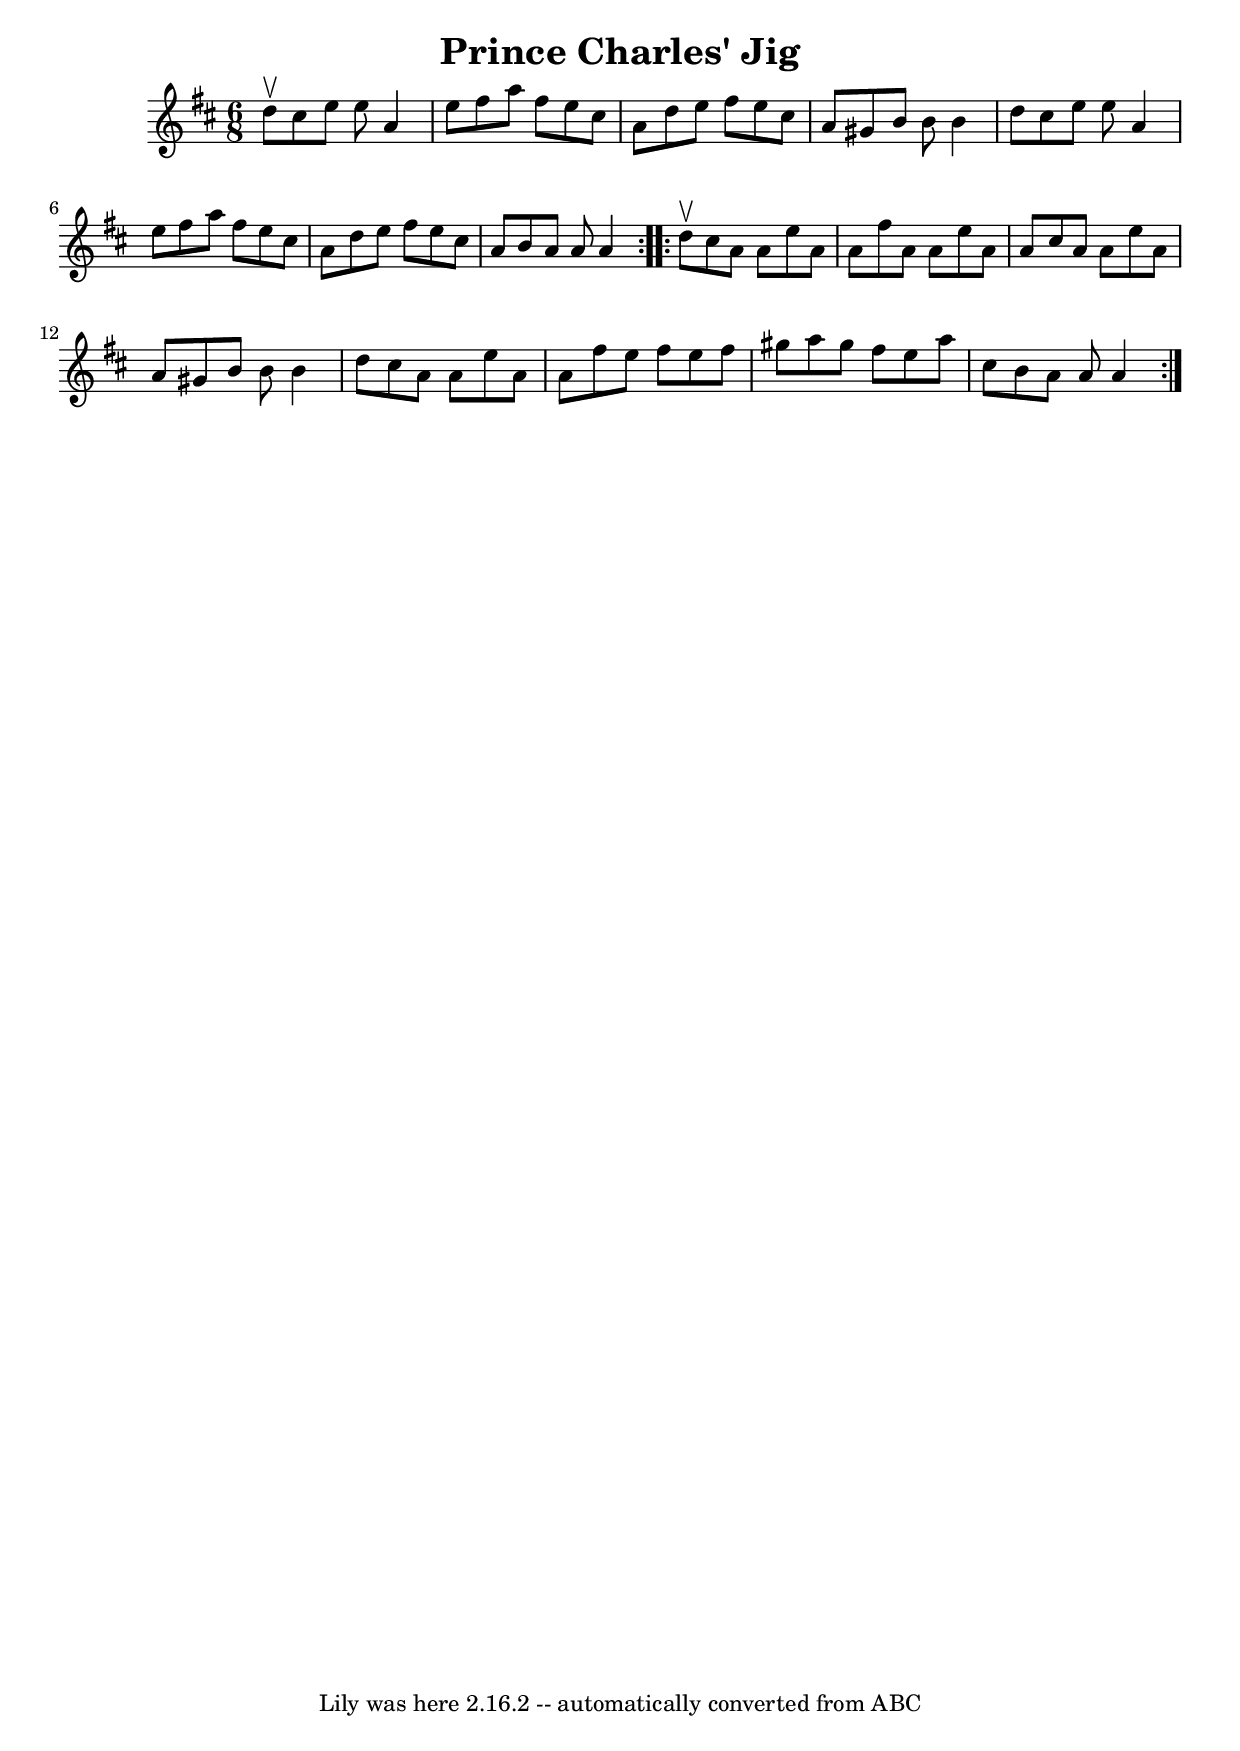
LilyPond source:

\version "2.16.2"
\include "Mammoth.ily"
\header {
  %% book = "Ryan's Mammoth Collection"
  crossRefNumber = "1"
  footnotes = "\\\\90 472"
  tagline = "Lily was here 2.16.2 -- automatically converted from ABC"
  title = "Prince Charles' Jig"

}
voicedefault =  {



  \repeat volta 2 {

    \time 6/8 
    \key a \mixolydian d''8^\upbow |
    cis''8 e''8 e''8 
    a'4 e''8    |
    fis''8 a''8 fis''8 e''8 cis''8 a'8  
    |
    d''8 e''8 fis''8 e''8 cis''8 a'8    |
    
    gis'8 b'8 b'8 b'4 d''8    |
    cis''8 e''8 e''8    
    a'4 e''8    |
    fis''8 a''8 fis''8 e''8 cis''8 a'8    
    |
    d''8 e''8 fis''8 e''8 cis''8 a'8    |
    b'8    
    a'8 a'8 a'4  
  }     
  \repeat volta 2 {
    d''8^\upbow |
    cis''8   
    a'8 a'8 e''8 a'8 a'8    |
    fis''8 a'8 a'8 e''8    
    a'8 a'8    |
    cis''8 a'8 a'8 e''8 a'8 a'8    |
    
    gis'8 b'8 b'8 b'4 d''8    |
    cis''8 a'8 a'8    
    e''8 a'8 a'8    |
    fis''8 e''8 fis''8 e''8 fis''8    
    gis''8    |
    a''8 gis''8 fis''8 e''8 a''8 cis''8    
    |
    b'8 a'8 a'8 a'4  
  }   

}

\score{
  <<

    \context Staff="default"
    {
      \voicedefault 
      
    }

  >>
  \layout {
    
  }
  \midi {
  }

}
